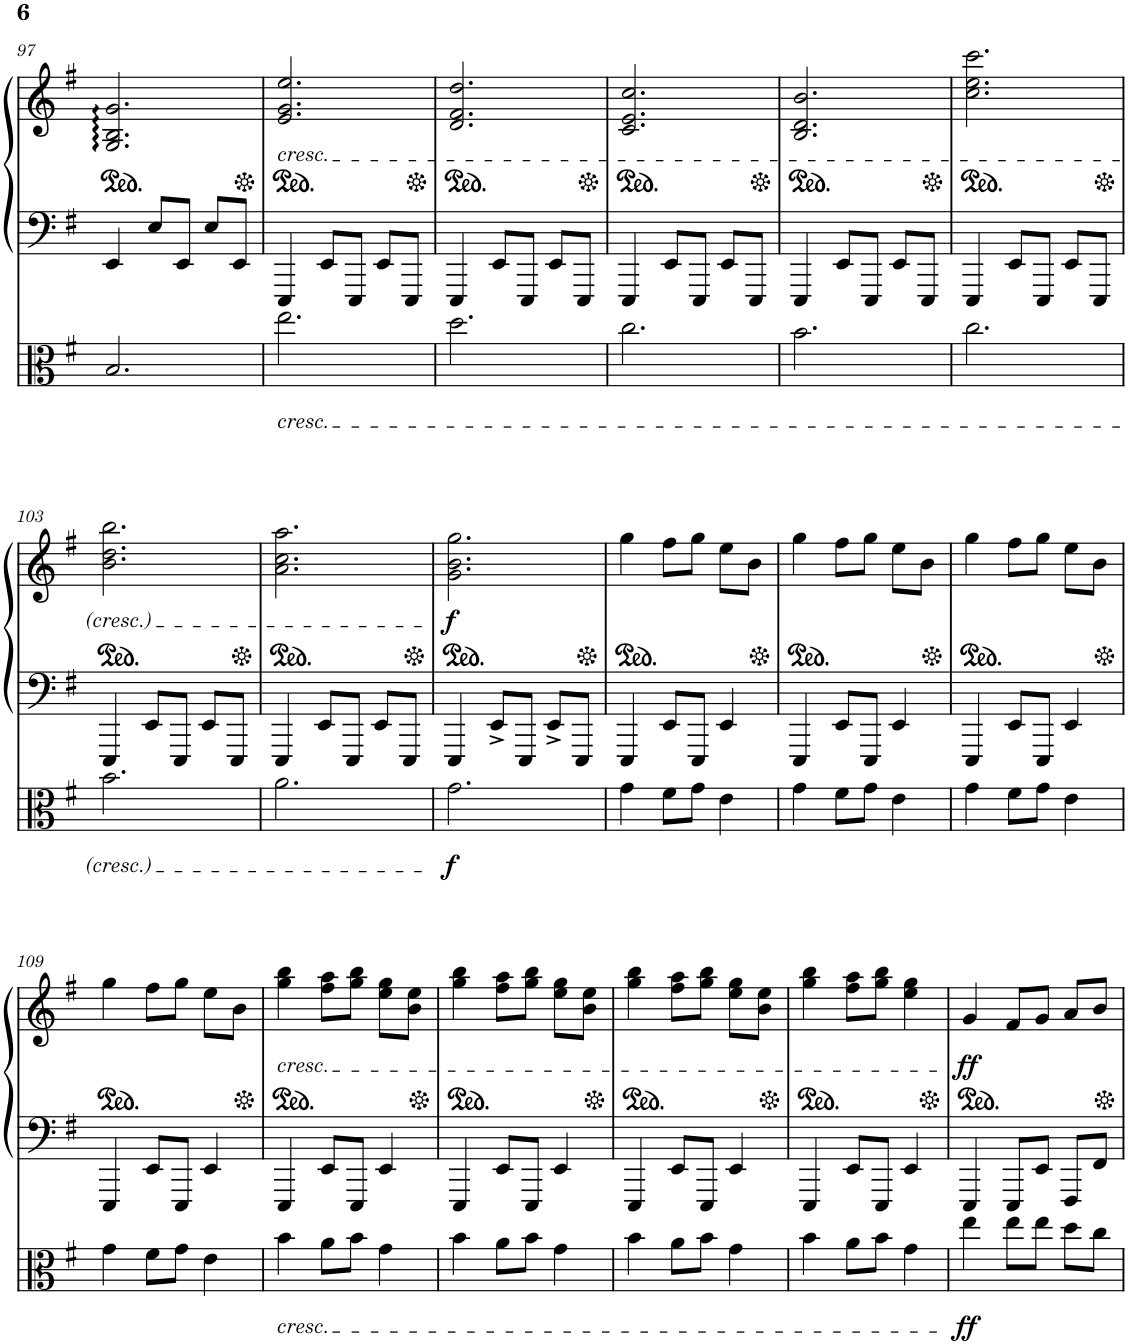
**kern	**dynam	**kern	**kern	**dynam
*part2	*part2	*part1	*part1	*part1
*staff3	*staff3	*staff2	*staff1	*staff1/2
*I"Voice	*	*I"Piano	*	*
*I'V	*	*I'Pno	*	*
!!LO:PB:g=z
*clefC3	*	*clefF4	*clefG2	*
*k[f#]	*	*k[f#]	*k[f#]	*
*M3/4	*	*M3/4	*M3/4	*
*	*	*	*ped	*
=97	=97	=97	=97	=97
2.B/	.	4EE/	2.G/ 2.B/ 2.g/	.
.	.	8E/L	.	.
.	.	8EE/J	.	.
.	.	8E/L	.	.
.	.	8EE/J	.	.
=98	=98	=98	=98	=98
*	*	*	*Xped	*
*	*	*	*ped	*
!	!	!	!LO:TX:b:i:t=cresc.	!
!LO:TX:b:i:t=cresc.	!	!	!	!
2.ee\	.	4EEE/	2.e/ 2.g/ 2.ee/	.
.	.	8EE/L	.	.
.	.	8EEE/J	.	.
.	.	8EE/L	.	.
.	.	8EEE/J	.	.
=99	=99	=99	=99	=99
*	*	*	*Xped	*
*	*	*	*ped	*
2.dd\	.	4EEE/	2.d/ 2.f#/ 2.dd/	.
.	.	8EE/L	.	.
.	.	8EEE/J	.	.
.	.	8EE/L	.	.
.	.	8EEE/J	.	.
=100	=100	=100	=100	=100
*	*	*	*Xped	*
*	*	*	*ped	*
2.cc\	.	4EEE/	2.c/ 2.e/ 2.cc/	.
.	.	8EE/L	.	.
.	.	8EEE/J	.	.
.	.	8EE/L	.	.
.	.	8EEE/J	.	.
=101	=101	=101	=101	=101
*	*	*	*Xped	*
*	*	*	*ped	*
2.b\	.	4EEE/	2.B/ 2.d/ 2.b/	.
.	.	8EE/L	.	.
.	.	8EEE/J	.	.
.	.	8EE/L	.	.
.	.	8EEE/J	.	.
=102	=102	=102	=102	=102
*	*	*	*Xped	*
*	*	*	*ped	*
2.cc\	.	4EEE/	2.cc\ 2.ee\ 2.ccc\	.
.	.	8EE/L	.	.
.	.	8EEE/J	.	.
.	.	8EE/L	.	.
.	.	8EEE/J	.	.
!!LO:LB:g=z
=103	=103	=103	=103	=103
*	*	*	*Xped	*
*	*	*	*ped	*
2.b\	.	4EEE/	2.b\ 2.dd\ 2.bb\	.
.	.	8EE/L	.	.
.	.	8EEE/J	.	.
.	.	8EE/L	.	.
.	.	8EEE/J	.	.
=104	=104	=104	=104	=104
*	*	*	*Xped	*
*	*	*	*ped	*
2.a\	.	4EEE/	2.a\ 2.cc\ 2.aa\	.
.	.	8EE/L	.	.
.	.	8EEE/J	.	.
.	.	8EE/L	.	.
.	.	8EEE/J	.	.
=105	=105	=105	=105	=105
*	*	*	*Xped	*
*	*	*	*ped	*
!	!LO:DY:b	!	!	!LO:DY:b
2.g\	f	4EEE/	2.g\ 2.b\ 2.gg\	f
.	.	8EE^/L	.	.
.	.	8EEE/J	.	.
.	.	8EE^/L	.	.
.	.	8EEE/J	.	.
=106	=106	=106	=106	=106
*	*	*	*Xped	*
*	*	*	*ped	*
4g\	.	4EEE/	4gg\	.
8f#\L	.	8EE/L	8ff#\L	.
8g\J	.	8EEE/J	8gg\J	.
4e\	.	4EE/	8ee\L	.
.	.	.	8b\J	.
=107	=107	=107	=107	=107
*	*	*	*Xped	*
*	*	*	*ped	*
4g\	.	4EEE/	4gg\	.
8f#\L	.	8EE/L	8ff#\L	.
8g\J	.	8EEE/J	8gg\J	.
4e\	.	4EE/	8ee\L	.
.	.	.	8b\J	.
=108	=108	=108	=108	=108
*	*	*	*Xped	*
*	*	*	*ped	*
4g\	.	4EEE/	4gg\	.
8f#\L	.	8EE/L	8ff#\L	.
8g\J	.	8EEE/J	8gg\J	.
4e\	.	4EE/	8ee\L	.
.	.	.	8b\J	.
!!LO:LB:g=z
=109	=109	=109	=109	=109
*	*	*	*Xped	*
*	*	*	*ped	*
4g\	.	4EEE/	4gg\	.
8f#\L	.	8EE/L	8ff#\L	.
8g\J	.	8EEE/J	8gg\J	.
4e\	.	4EE/	8ee\L	.
.	.	.	8b\J	.
=110	=110	=110	=110	=110
*	*	*	*Xped	*
*	*	*	*ped	*
!	!	!	!LO:TX:b:i:t=cresc.	!
!LO:TX:b:i:t=cresc.	!	!	!	!
4b\	.	4EEE/	4gg\ 4bb\	.
8a\L	.	8EE/L	8ff#\ 8aa\L	.
8b\J	.	8EEE/J	8gg\ 8bb\J	.
4g\	.	4EE/	8ee\ 8gg\L	.
.	.	.	8b\ 8ee\J	.
=111	=111	=111	=111	=111
*	*	*	*Xped	*
*	*	*	*ped	*
4b\	.	4EEE/	4gg\ 4bb\	.
8a\L	.	8EE/L	8ff#\ 8aa\L	.
8b\J	.	8EEE/J	8gg\ 8bb\J	.
4g\	.	4EE/	8ee\ 8gg\L	.
.	.	.	8b\ 8ee\J	.
=112	=112	=112	=112	=112
*	*	*	*Xped	*
*	*	*	*ped	*
4b\	.	4EEE/	4gg\ 4bb\	.
8a\L	.	8EE/L	8ff#\ 8aa\L	.
8b\J	.	8EEE/J	8gg\ 8bb\J	.
4g\	.	4EE/	8ee\ 8gg\L	.
.	.	.	8b\ 8ee\J	.
=113	=113	=113	=113	=113
*	*	*	*Xped	*
*	*	*	*ped	*
4b\	.	4EEE/	4gg\ 4bb\	.
8a\L	.	8EE/L	8ff#\ 8aa\L	.
8b\J	.	8EEE/J	8gg\ 8bb\J	.
4g\	.	4EE/	4ee\ 4gg\	.
=114	=114	=114	=114	=114
*	*	*	*Xped	*
*	*	*	*ped	*
!	!LO:DY:b	!	!	!LO:DY:b
4ee\	ff	4EEE/	4g/	ff
8ee\L	.	8EEE/L	8f#/L	.
8ee\J	.	8EE/J	8g/J	.
8dd\L	.	8FFF#/L	8a/L	.
8cc\J	.	8FF#/J	8b/J	.
*	*	*	*Xped	*
=	=	=	=	=
*-	*-	*-	*-	*-
